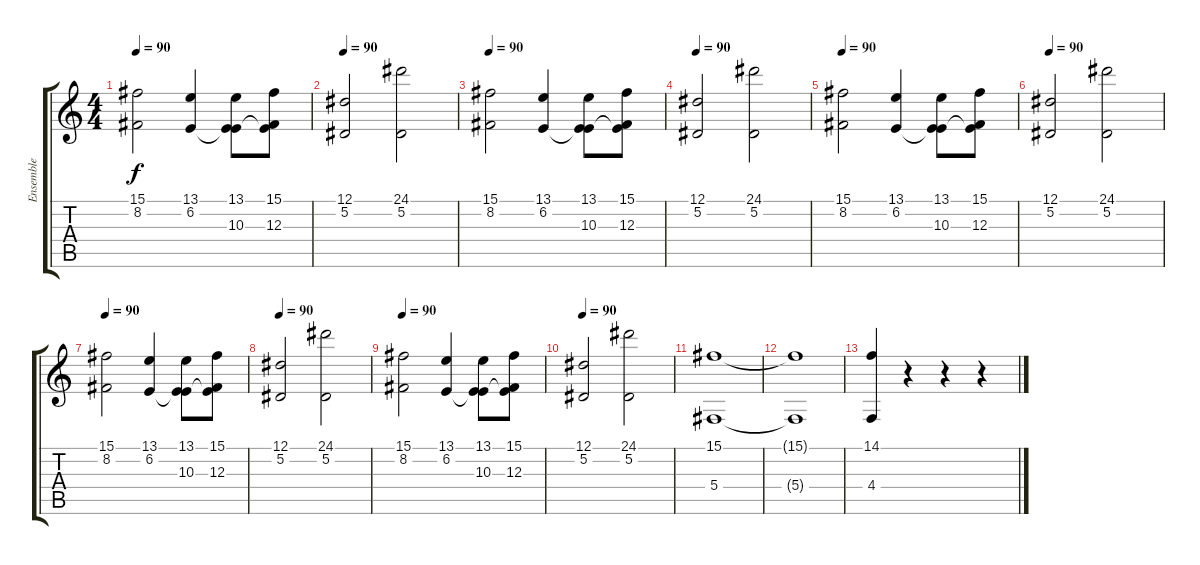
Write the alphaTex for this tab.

\track ("Ensemble" "Ensemble") {instrument stringensemble1}
\staff {score tabs}
\tuning (Eb4 Bb3 Gb3 Db3 Ab2 Eb2) {hide}
\ts (4 4)
\tempo 90
\clef g2
\ks c
(15.1 8.2).2{dy f} (13.1 6.2).4 (13.1 6.2{t} 10.3).8 (15.1 6.2{t} 12.3).8 |
\tempo 90
(12.1 5.2).2 (24.1 5.2).2 |
\tempo 90
(15.1 8.2).2 (13.1 6.2).4 (13.1 6.2{t} 10.3).8 (15.1 6.2{t} 12.3).8 |
\tempo 90
(12.1 5.2).2 (24.1 5.2).2 |
\tempo 90
(15.1 8.2).2 (13.1 6.2).4 (13.1 6.2{t} 10.3).8 (15.1 6.2{t} 12.3).8 |
\tempo 90
(12.1 5.2).2 (24.1 5.2).2 |
\tempo 90
(15.1 8.2).2 (13.1 6.2).4 (13.1 6.2{t} 10.3).8 (15.1 6.2{t} 12.3).8 |
\tempo 90
(12.1 5.2).2 (24.1 5.2).2 |
\tempo 90
(15.1 8.2).2 (13.1 6.2).4 (13.1 6.2{t} 10.3).8 (15.1 6.2{t} 12.3).8 |
\tempo 90
(12.1 5.2).2 (24.1 5.2).2 |
(15.1 5.4).1 |
(15.1{t} 5.4{t}).1 |
(14.1 4.4).4 r.4 r.4 r.4
